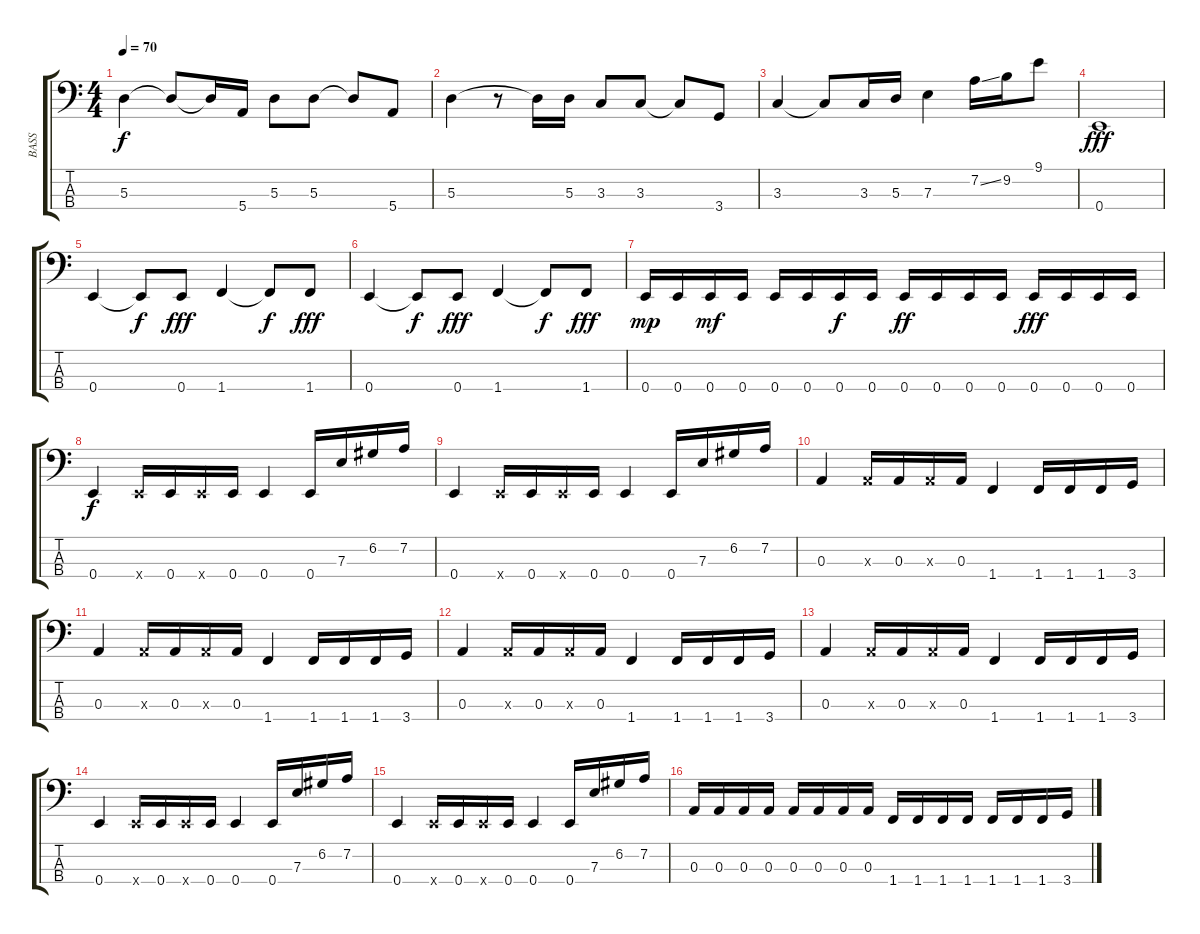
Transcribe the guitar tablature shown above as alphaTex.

\track ("BASS" "BASS") {instrument fretlessbass}
\staff {score tabs}
\tuning (G2 D2 A1 E1) {hide}
\ts (4 4)
\tempo 70
\clef f4
\ks c
5.3.4{dy f} 5.3{t}.8 5.3{t}.16 5.4.16 5.3.8 5.3.8 5.3{t}.8 5.4.8 |
5.3.4 r.8 5.3{t}.16 5.3.16 3.3.8 3.3.8 3.3{t}.8 3.4.8 |
3.3.4 3.3{t}.8 3.3.16 5.3.16 7.3.4 7.2{ss}.16 9.2.16 9.1.8 |
0.4.1{dy fff} |
0.4.4 0.4{t}.8{dy f} 0.4.8{dy fff} 1.4.4 1.4{t}.8{dy f} 1.4.8{dy fff} |
0.4.4 0.4{t}.8{dy f} 0.4.8{dy fff} 1.4.4 1.4{t}.8{dy f} 1.4.8{dy fff} |
0.4.16{dy mp} 0.4.16 0.4.16{dy mf} 0.4.16 0.4.16 0.4.16 0.4.16{dy f} 0.4.16 0.4.16{dy ff} 0.4.16 0.4.16 0.4.16 0.4.16{dy fff} 0.4.16 0.4.16 0.4.16 |
0.4.4{dy f} 0.4{x}.16 0.4.16 0.4{x}.16 0.4.16 0.4.4 0.4.16 7.3.16 6.2.16 7.2.16 |
0.4.4 0.4{x}.16 0.4.16 0.4{x}.16 0.4.16 0.4.4 0.4.16 7.3.16 6.2.16 7.2.16 |
0.3.4 0.3{x}.16 0.3.16 0.3{x}.16 0.3.16 1.4.4 1.4.16 1.4.16 1.4.16 3.4.16 |
0.3.4 0.3{x}.16 0.3.16 0.3{x}.16 0.3.16 1.4.4 1.4.16 1.4.16 1.4.16 3.4.16 |
0.3.4 0.3{x}.16 0.3.16 0.3{x}.16 0.3.16 1.4.4 1.4.16 1.4.16 1.4.16 3.4.16 |
0.3.4 0.3{x}.16 0.3.16 0.3{x}.16 0.3.16 1.4.4 1.4.16 1.4.16 1.4.16 3.4.16 |
0.4.4 0.4{x}.16 0.4.16 0.4{x}.16 0.4.16 0.4.4 0.4.16 7.3.16 6.2.16 7.2.16 |
0.4.4 0.4{x}.16 0.4.16 0.4{x}.16 0.4.16 0.4.4 0.4.16 7.3.16 6.2.16 7.2.16 |
0.3.16 0.3.16 0.3.16 0.3.16 0.3.16 0.3.16 0.3.16 0.3.16 1.4.16 1.4.16 1.4.16 1.4.16 1.4.16 1.4.16 1.4.16 3.4.16
